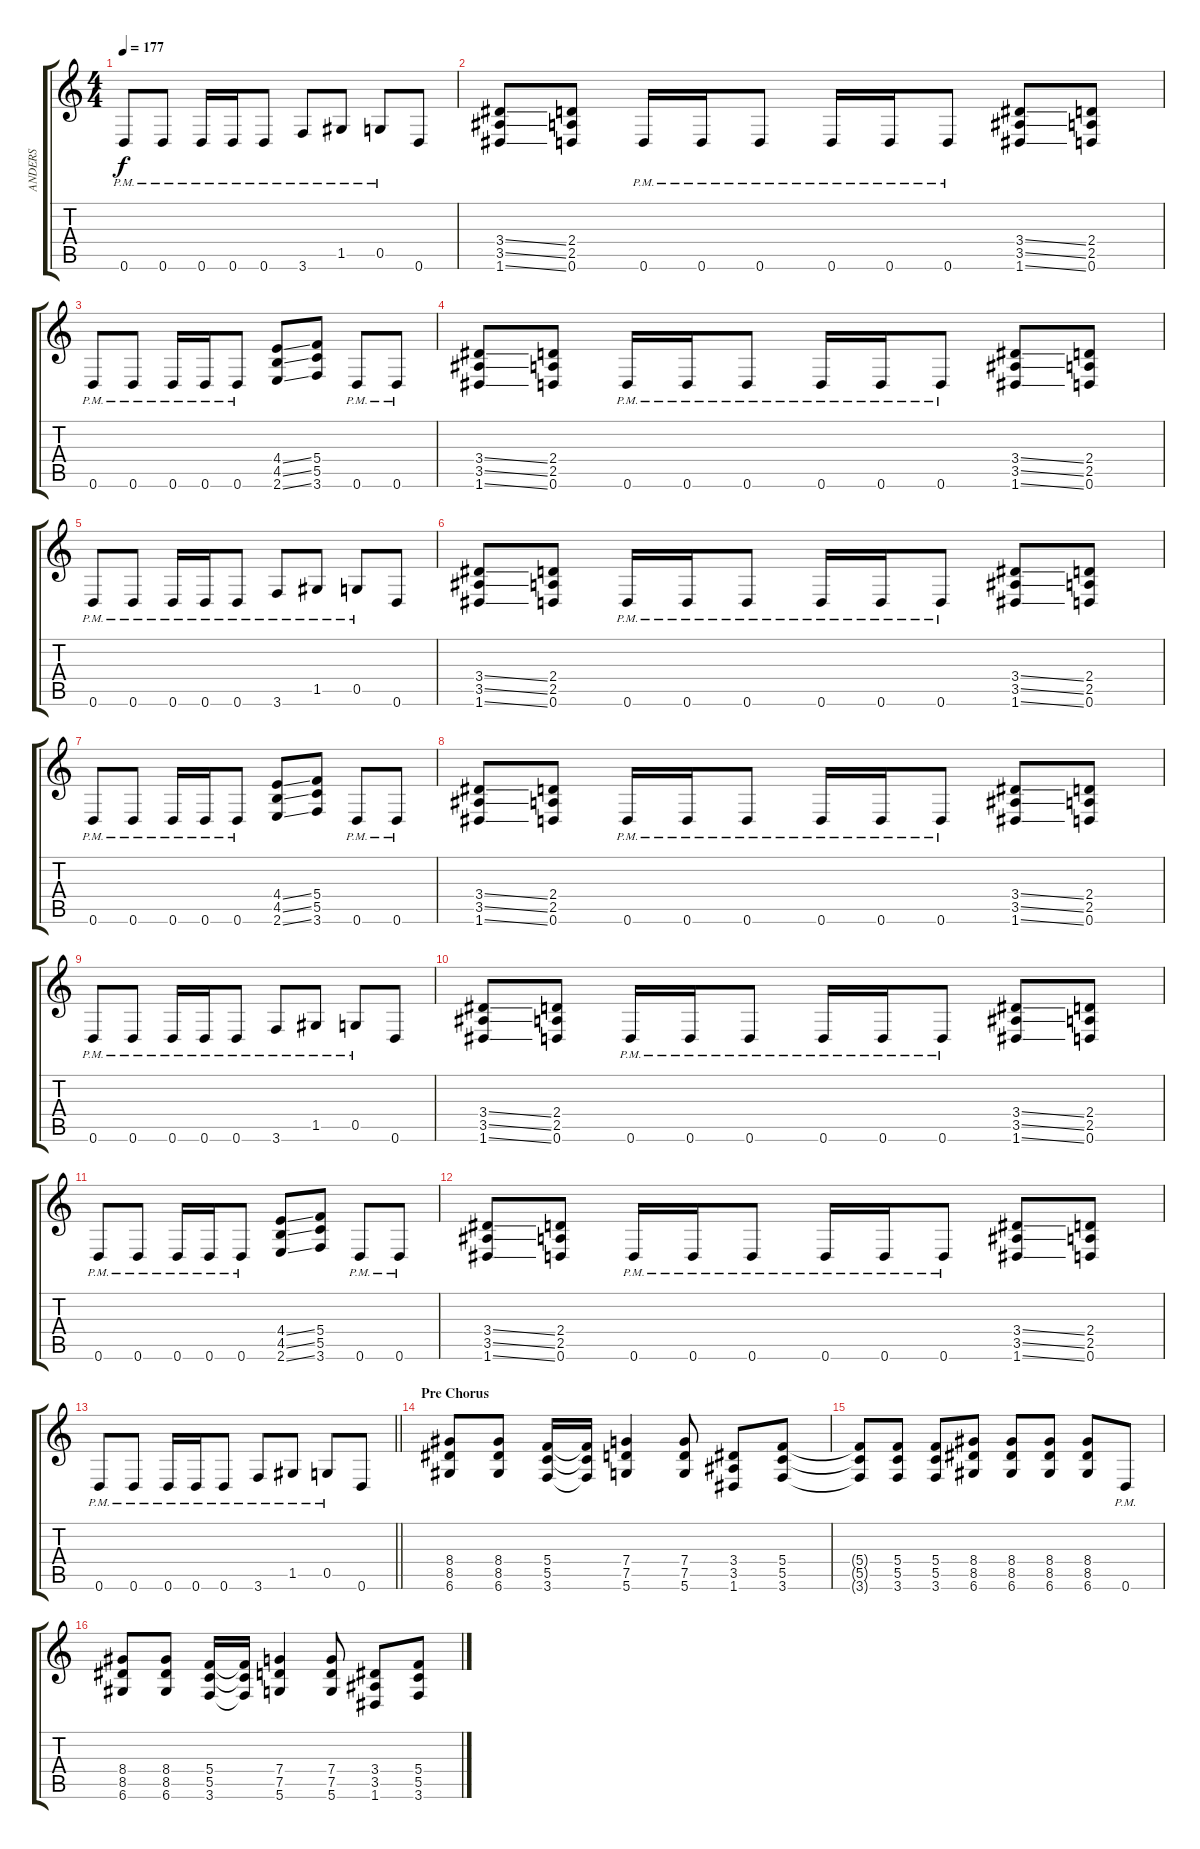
\track ("ANDERS" "ANDERS") {instrument distortionguitar}
\staff {score tabs}
\tuning (D4 A3 F3 C3 G2 D2) {hide}
\ts (4 4)
\tempo 177
\clef g2
\ks c
0.6{pm}.8{dy f} 0.6{pm}.8 0.6{pm}.16 0.6{pm}.16 0.6{pm}.8 3.6{pm}.8 1.5{pm}.8 0.5{pm}.8 0.6.8 |
(3.4{ss} 3.5{ss} 1.6{ss}).8 (2.4 2.5 0.6).8 0.6{pm}.16 0.6{pm}.16 0.6{pm}.8 0.6{pm}.16 0.6{pm}.16 0.6{pm}.8 (3.4{ss} 3.5{ss} 1.6{ss}).8 (2.4 2.5 0.6).8 |
0.6{pm}.8 0.6{pm}.8 0.6{pm}.16 0.6{pm}.16 0.6{pm}.8 (4.4{ss} 4.5{ss} 2.6{ss}).8 (5.4 5.5 3.6).8 0.6{pm}.8 0.6{pm}.8 |
(3.4{ss} 3.5{ss} 1.6{ss}).8 (2.4 2.5 0.6).8 0.6{pm}.16 0.6{pm}.16 0.6{pm}.8 0.6{pm}.16 0.6{pm}.16 0.6{pm}.8 (3.4{ss} 3.5{ss} 1.6{ss}).8 (2.4 2.5 0.6).8 |
0.6{pm}.8 0.6{pm}.8 0.6{pm}.16 0.6{pm}.16 0.6{pm}.8 3.6{pm}.8 1.5{pm}.8 0.5{pm}.8 0.6.8 |
(3.4{ss} 3.5{ss} 1.6{ss}).8 (2.4 2.5 0.6).8 0.6{pm}.16 0.6{pm}.16 0.6{pm}.8 0.6{pm}.16 0.6{pm}.16 0.6{pm}.8 (3.4{ss} 3.5{ss} 1.6{ss}).8 (2.4 2.5 0.6).8 |
0.6{pm}.8 0.6{pm}.8 0.6{pm}.16 0.6{pm}.16 0.6{pm}.8 (4.4{ss} 4.5{ss} 2.6{ss}).8 (5.4 5.5 3.6).8 0.6{pm}.8 0.6{pm}.8 |
(3.4{ss} 3.5{ss} 1.6{ss}).8 (2.4 2.5 0.6).8 0.6{pm}.16 0.6{pm}.16 0.6{pm}.8 0.6{pm}.16 0.6{pm}.16 0.6{pm}.8 (3.4{ss} 3.5{ss} 1.6{ss}).8 (2.4 2.5 0.6).8 |
0.6{pm}.8 0.6{pm}.8 0.6{pm}.16 0.6{pm}.16 0.6{pm}.8 3.6{pm}.8 1.5{pm}.8 0.5{pm}.8 0.6.8 |
(3.4{ss} 3.5{ss} 1.6{ss}).8 (2.4 2.5 0.6).8 0.6{pm}.16 0.6{pm}.16 0.6{pm}.8 0.6{pm}.16 0.6{pm}.16 0.6{pm}.8 (3.4{ss} 3.5{ss} 1.6{ss}).8 (2.4 2.5 0.6).8 |
0.6{pm}.8 0.6{pm}.8 0.6{pm}.16 0.6{pm}.16 0.6{pm}.8 (4.4{ss} 4.5{ss} 2.6{ss}).8 (5.4 5.5 3.6).8 0.6{pm}.8 0.6{pm}.8 |
(3.4{ss} 3.5{ss} 1.6{ss}).8 (2.4 2.5 0.6).8 0.6{pm}.16 0.6{pm}.16 0.6{pm}.8 0.6{pm}.16 0.6{pm}.16 0.6{pm}.8 (3.4{ss} 3.5{ss} 1.6{ss}).8 (2.4 2.5 0.6).8 |
\barLineRight lightlight
0.6{pm}.8 0.6{pm}.8 0.6{pm}.16 0.6{pm}.16 0.6{pm}.8 3.6{pm}.8 1.5{pm}.8 0.5{pm}.8 0.6.8 |
\section ("" "Pre Chorus")
(8.4 8.5 6.6).8 (8.4 8.5 6.6).8 (5.4 5.5 3.6).16 (5.4{t} 5.5{t} 3.6{t}).16 (7.4 7.5 5.6).4 (7.4 7.5 5.6).8 (3.4 3.5 1.6).8 (5.4 5.5 3.6).8 |
(5.4{t} 5.5{t} 3.6{t}).8 (5.4 5.5 3.6).8 (5.4 5.5 3.6).8 (8.4 8.5 6.6).8 (8.4 8.5 6.6).8 (8.4 8.5 6.6).8 (8.4 8.5 6.6).8 0.6{pm}.8 |
(8.4 8.5 6.6).8 (8.4 8.5 6.6).8 (5.4 5.5 3.6).16 (5.4{t} 5.5{t} 3.6{t}).16 (7.4 7.5 5.6).4 (7.4 7.5 5.6).8 (3.4 3.5 1.6).8 (5.4 5.5 3.6).8
